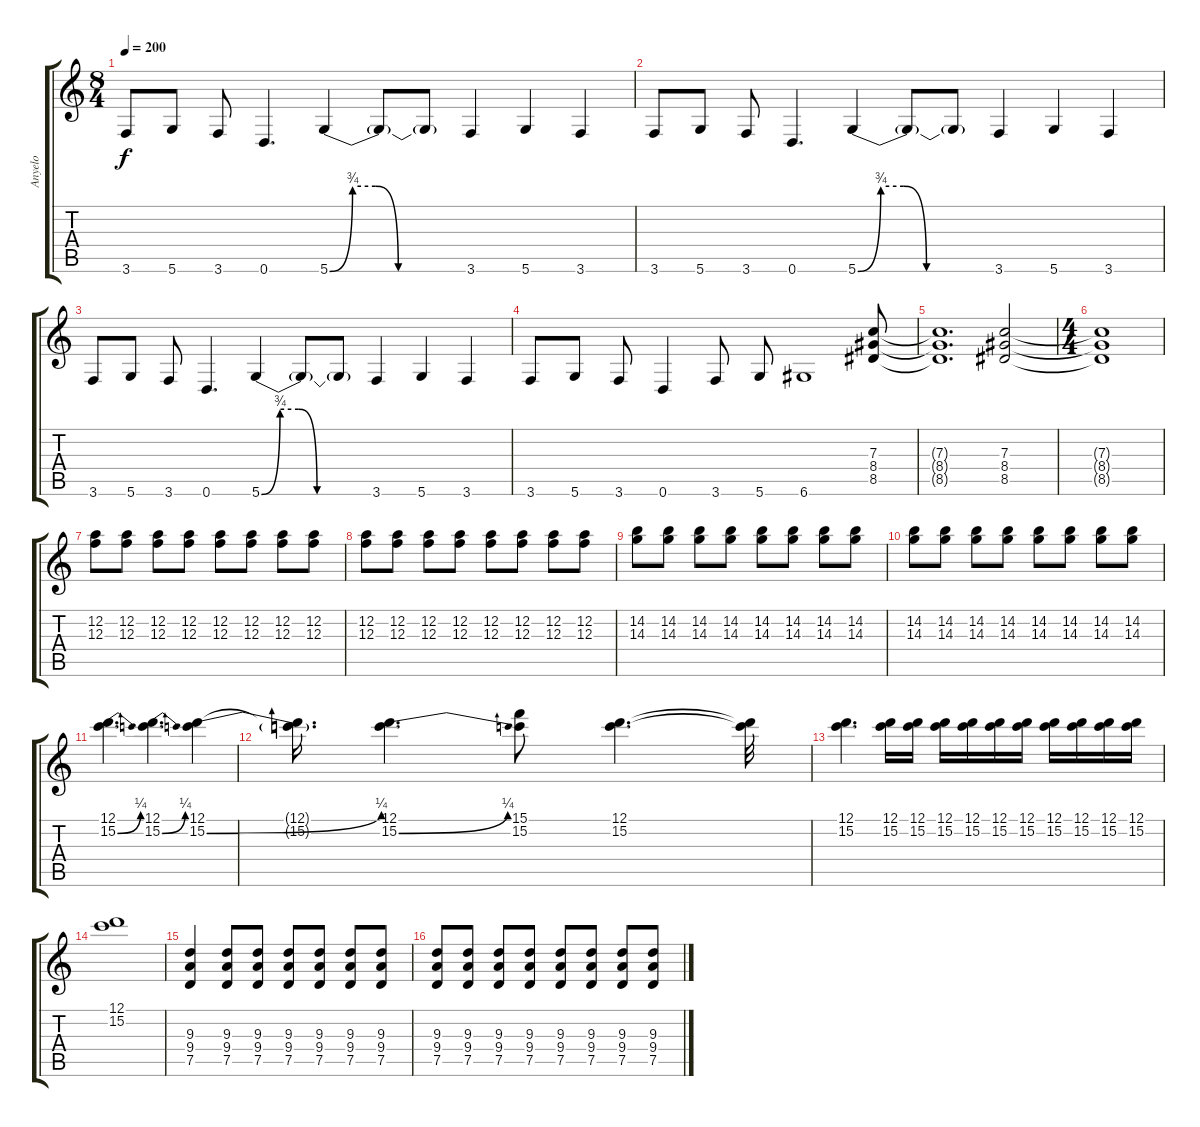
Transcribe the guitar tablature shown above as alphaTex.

\track ("Anyelo" "Anyelo") {instrument overdrivenguitar}
\staff {score tabs}
\tuning (D4 A3 F3 C3 G2 D2) {hide}
\ts (8 4)
\tempo 200
\clef g2
\ks c
3.6.8{dy f} 5.6.8 3.6.8 0.6.4{d} 5.6{be (custom 0 0 10 3 20 3 30 0 60 0)}.4 5.6{t}.8 5.6{t}.8 3.6.4 5.6.4 3.6.4 |
3.6.8 5.6.8 3.6.8 0.6.4{d} 5.6{be (custom 0 0 10 3 20 3 30 0 60 0)}.4 5.6{t}.8 5.6{t}.8 3.6.4 5.6.4 3.6.4 |
3.6.8 5.6.8 3.6.8 0.6.4{d} 5.6{be (custom 0 0 10 3 20 3 30 0 60 0)}.4 5.6{t}.8 5.6{t}.8 3.6.4 5.6.4 3.6.4 |
3.6.8 5.6.8 3.6.8 0.6.4 3.6.8 5.6.8 6.6.1 (7.3 8.4 8.5).8 |
(7.3{t} 8.4{t} 8.5{t}).1{d} (7.3 8.4 8.5).2 |
\ts (4 4)
(7.3{t} 8.4{t} 8.5{t}).1 |
(12.2 12.3).8 (12.2 12.3).8 (12.2 12.3).8 (12.2 12.3).8 (12.2 12.3).8 (12.2 12.3).8 (12.2 12.3).8 (12.2 12.3).8 |
(12.2 12.3).8 (12.2 12.3).8 (12.2 12.3).8 (12.2 12.3).8 (12.2 12.3).8 (12.2 12.3).8 (12.2 12.3).8 (12.2 12.3).8 |
(14.2 14.3).8 (14.2 14.3).8 (14.2 14.3).8 (14.2 14.3).8 (14.2 14.3).8 (14.2 14.3).8 (14.2 14.3).8 (14.2 14.3).8 |
(14.2 14.3).8 (14.2 14.3).8 (14.2 14.3).8 (14.2 14.3).8 (14.2 14.3).8 (14.2 14.3).8 (14.2 14.3).8 (14.2 14.3).8 |
(12.1 15.2{be (bend 0 0 60 1)}).4{d} (12.1 15.2{be (bend 0 0 60 1)}).4{d} (12.1 15.2{be (bend 0 0 60 1)}).4 |
(12.1{t} 15.2{t}).16{d} (12.1 15.2{be (bend 0 0 60 1)}).4{d} (15.1 15.2).8 (12.1 15.2).4{d} (12.1{t} 15.2{t}).32 |
(12.1 15.2).4{d} (12.1 15.2).16{instrument distortionguitar} (12.1 15.2).16{instrument overdrivenguitar} (12.1 15.2).16{instrument distortionguitar} (12.1 15.2).16{instrument overdrivenguitar} (12.1 15.2).16{instrument distortionguitar} (12.1 15.2).16{instrument overdrivenguitar} (12.1 15.2).16{instrument distortionguitar} (12.1 15.2).16{instrument overdrivenguitar} (12.1 15.2).16{instrument distortionguitar} (12.1 15.2).16{instrument overdrivenguitar} |
(12.1 15.2).1 |
(9.3 9.4 7.5).4 (9.3 9.4 7.5).8 (9.3 9.4 7.5).8 (9.3 9.4 7.5).8 (9.3 9.4 7.5).8 (9.3 9.4 7.5).8 (9.3 9.4 7.5).8 |
(9.3 9.4 7.5).8 (9.3 9.4 7.5).8 (9.3 9.4 7.5).8 (9.3 9.4 7.5).8 (9.3 9.4 7.5).8 (9.3 9.4 7.5).8 (9.3 9.4 7.5).8 (9.3 9.4 7.5).8
